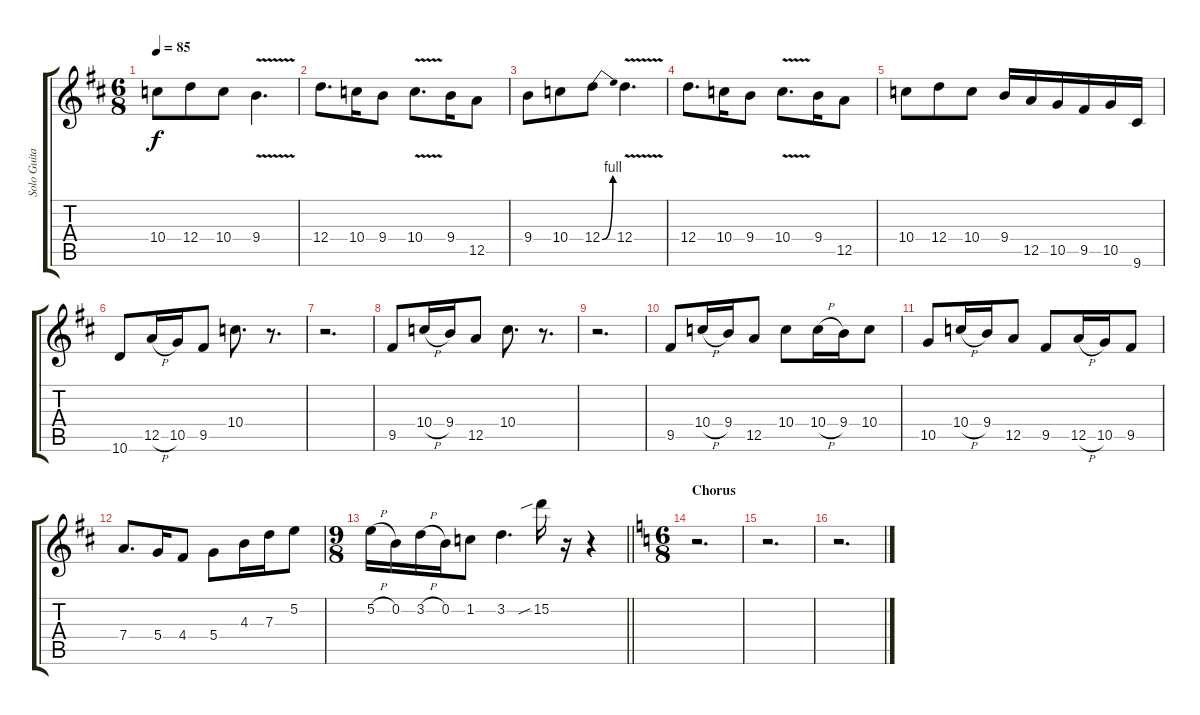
\track ("Solo Guitar I (Luca Turilli)" "Solo Guita") {instrument distortionguitar}
\staff {score tabs}
\tuning (E4 B3 G3 D3 A2 E2) {hide}
\ts (6 8)
\tempo 85
\clef g2
\ks d
10.4.8{dy f} 12.4.8 10.4.8 9.4{v}.4{d} |
12.4.8{d} 10.4.16 9.4.8 10.4{v}.8{d} 9.4.16 12.5.8 |
9.4.8 10.4.8 12.4{be (bend 0 0 60 4)}.8 12.4{v}.4{d} |
12.4.8{d} 10.4.16 9.4.8 10.4{v}.8{d} 9.4.16 12.5.8 |
10.4.8 12.4.8 10.4.8 9.4.16 12.5.16 10.5.16 9.5.16 10.5.16 9.6.16 |
10.6.8{balance 7} 12.5{h}.16 10.5.16 9.5.8 10.4.8{d} r.8{d} |
r.2{d} |
9.5.8 10.4{h}.16 9.4.16 12.5.8 10.4.8{d} r.8{d} |
r.2{d} |
9.5.8 10.4{h}.16 9.4.16 12.5.8 10.4.8 10.4{h}.16 9.4.16 10.4.8 |
10.5.8 10.4{h}.16 9.4.16 12.5.8 9.5.8 12.5{h}.16 10.5.16 9.5.8 |
7.4.8{d} 5.4.16 4.4.8 5.4.8 4.3.16 7.3.16 5.2.8 |
\ts (9 8)
\barLineRight lightlight
\ks bminor
5.2{h}.16 0.2.16 3.2{h}.16 0.2.16 1.2.8 3.2.4{d} 15.2{sib}.16 r.16 r.4 |
\ts (6 8)
\section ("" "Chorus")
\ks aminor
r.2{d} |
r.2{d} |
r.2{d}
